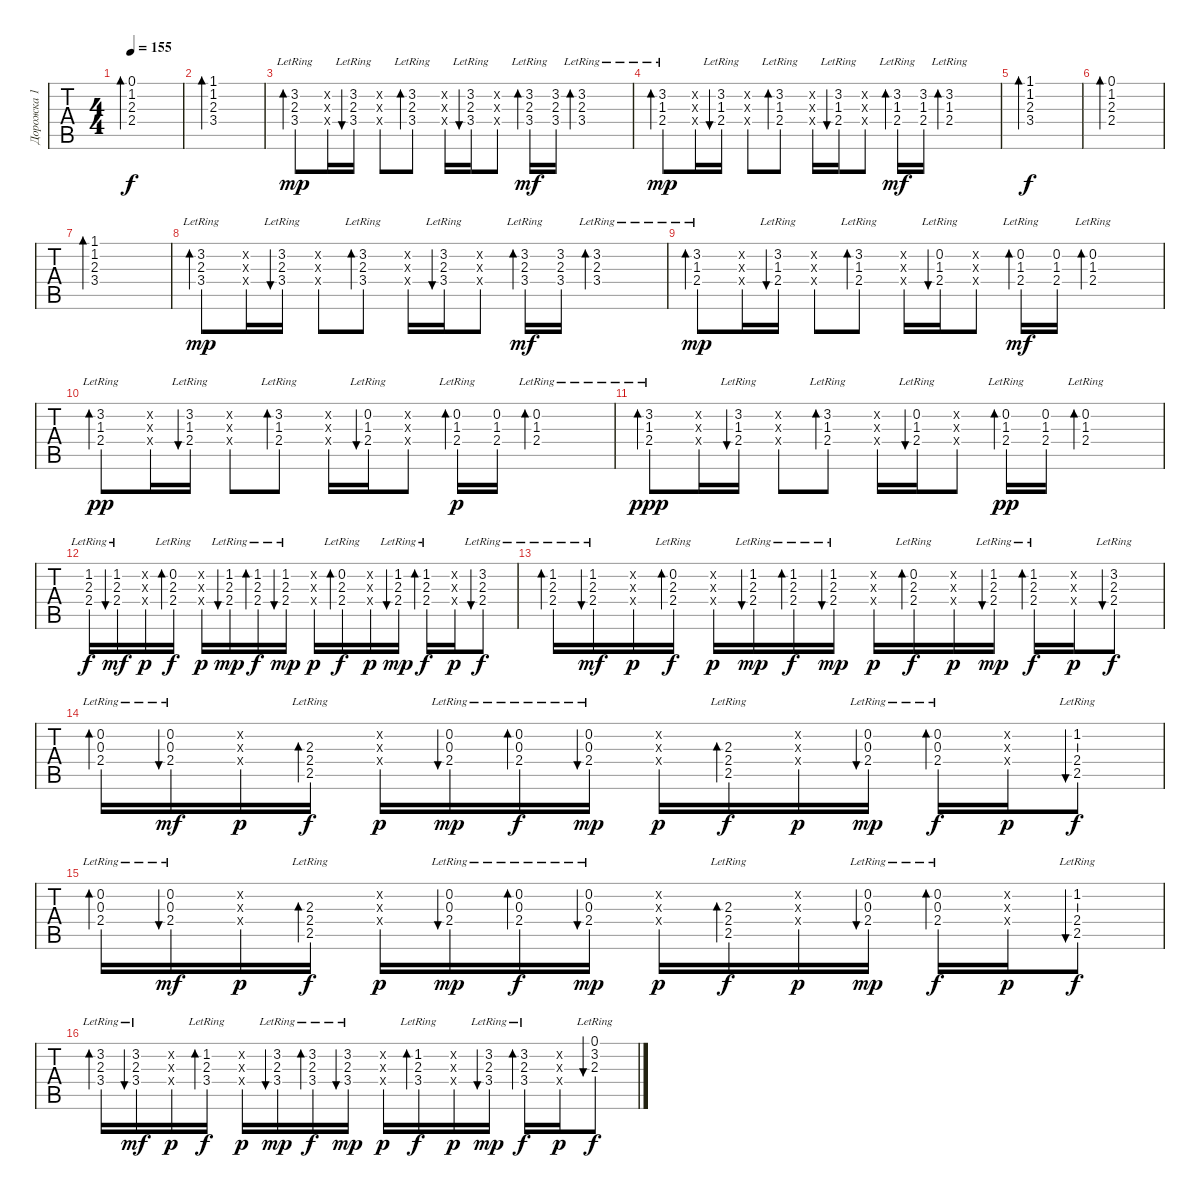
\track ("Дорожка 1" "Дорожка 1") {instrument acousticguitarsteel}
\staff {tabs}
\tuning (E4 B3 G3 D3 A2 E2) {hide}
\ts (4 4)
\tempo 155
\clef g2
\ks c
(0.1 1.2 2.3 2.4).1{bd 480 dy f} |
(1.1 1.2 2.3 3.4).1{bd 480} |
(3.2{lr} 2.3{lr} 3.4).8{bd 30 dy mp instrument acousticguitarsteel} (3.2{x} 2.3{x} 3.4{x}).16 (3.2 2.3{lr} 3.4).16{bu 30} (3.2{x} 2.3{x} 3.4{x}).8 (3.2{lr} 2.3{lr} 3.4).8{bd 30} (3.2{x} 2.3{x} 3.4{x}).16 (3.2 2.3{lr} 3.4).16{bu 30} (3.2{x} 2.3{x} 3.4{x}).8 (3.2{lr} 2.3{lr} 3.4).16{bd 30 dy mf} (3.2 2.3 3.4).16 (3.2{lr} 2.3 3.4).1{bd 30} |
(3.2{lr} 1.3{lr} 2.4).8{bd 30 dy mp instrument acousticguitarsteel} (3.2{x} 1.3{x} 2.4{x}).16 (3.2 1.3{lr} 2.4).16{bu 30} (3.2{x} 1.3{x} 2.4{x}).8 (3.2{lr} 1.3{lr} 2.4).8{bd 30} (3.2{x} 1.3{x} 2.4{x}).16 (3.2 1.3{lr} 2.4).16{bu 30} (3.2{x} 1.3{x} 2.4{x}).8 (3.2{lr} 1.3{lr} 2.4).16{bd 30 dy mf} (3.2 1.3 2.4).16 (3.2{lr} 1.3 2.4).1{bd 30} |
(1.1 1.2 2.3 3.4).1{bd 480 dy f} |
(0.1 1.2 2.3 2.4).1{bd 480} |
(1.1 1.2 2.3 3.4).1{bd 480} |
(3.2{lr} 2.3{lr} 3.4).8{bd 30 dy mp instrument acousticguitarsteel} (3.2{x} 2.3{x} 3.4{x}).16 (3.2 2.3{lr} 3.4).16{bu 30} (3.2{x} 2.3{x} 3.4{x}).8 (3.2{lr} 2.3{lr} 3.4).8{bd 30} (3.2{x} 2.3{x} 3.4{x}).16 (3.2 2.3{lr} 3.4).16{bu 30} (3.2{x} 2.3{x} 3.4{x}).8 (3.2{lr} 2.3{lr} 3.4).16{bd 30 dy mf} (3.2 2.3 3.4).16 (3.2{lr} 2.3 3.4).1{bd 30} |
(3.2{lr} 1.3{lr} 2.4).8{bd 30 dy mp instrument acousticguitarsteel} (3.2{x} 1.3{x} 2.4{x}).16 (3.2 1.3{lr} 2.4).16{bu 30} (3.2{x} 1.3{x} 2.4{x}).8 (3.2{lr} 1.3{lr} 2.4).8{bd 30} (3.2{x} 1.3{x} 2.4{x}).16 (0.2 1.3{lr} 2.4).16{bu 30} (3.2{x} 1.3{x} 2.4{x}).8 (0.2{lr} 1.3{lr} 2.4).16{bd 30 dy mf} (0.2 1.3 2.4).16 (0.2{lr} 1.3 2.4).1{bd 30} |
(3.2{lr} 1.3{lr} 2.4).8{bd 30 dy pp instrument acousticguitarsteel} (3.2{x} 1.3{x} 2.4{x}).16 (3.2 1.3{lr} 2.4).16{bu 30} (3.2{x} 1.3{x} 2.4{x}).8 (3.2{lr} 1.3{lr} 2.4).8{bd 30} (3.2{x} 1.3{x} 2.4{x}).16 (0.2 1.3{lr} 2.4).16{bu 30} (3.2{x} 1.3{x} 2.4{x}).8 (0.2{lr} 1.3{lr} 2.4).16{bd 30 dy p} (0.2 1.3 2.4).16 (0.2{lr} 1.3 2.4).1{bd 30} |
(3.2{lr} 1.3{lr} 2.4).8{bd 30 dy ppp instrument acousticguitarsteel} (3.2{x} 1.3{x} 2.4{x}).16 (3.2 1.3{lr} 2.4).16{bu 30} (3.2{x} 1.3{x} 2.4{x}).8 (3.2{lr} 1.3{lr} 2.4).8{bd 30} (3.2{x} 1.3{x} 2.4{x}).16 (0.2 1.3{lr} 2.4).16{bu 30} (3.2{x} 1.3{x} 2.4{x}).8 (0.2{lr} 1.3{lr} 2.4).16{bd 30 dy pp} (0.2 1.3 2.4).16 (0.2{lr} 1.3 2.4).1{bd 30} |
(1.2{lr} 2.3{lr} 2.4{lr}).16{dy f instrument acousticguitarsteel} (1.2{lr} 2.3{lr} 2.4{lr}).16{bu 60 dy mf} (1.2{x} 2.3{x} 2.4{x}).16{dy p} (0.2{lr} 2.3{lr} 2.4{lr}).16{bd 60 dy f} (1.2{x} 2.3{x} 2.4{x}).16{dy p} (1.2{lr} 2.3{lr} 2.4{lr}).16{bu 60 dy mp} (1.2{lr} 2.3{lr} 2.4{lr}).16{bd 60 dy f} (1.2{lr} 2.3{lr} 2.4{lr}).16{bu 60 dy mp} (1.2{x} 2.3{x} 2.4{x}).16{dy p} (0.2{lr} 2.3{lr} 2.4{lr}).16{bd 60 dy f} (1.2{x} 2.3{x} 2.4{x}).16{dy p} (1.2{lr} 2.3{lr} 2.4{lr}).16{bu 60 dy mp} (1.2{lr} 2.3{lr} 2.4{lr}).16{bd 60 dy f} (1.2{x} 2.3{x} 2.4{x}).16{dy p} (3.2{lr} 2.3{lr} 2.4{lr}).8{bu 60 dy f} |
(1.2{lr} 2.3{lr} 2.4{lr}).16{bd 60 instrument acousticguitarsteel} (1.2{lr} 2.3{lr} 2.4{lr}).16{bu 60 dy mf} (1.2{x} 2.3{x} 2.4{x}).16{dy p} (0.2{lr} 2.3{lr} 2.4{lr}).16{bd 60 dy f} (1.2{x} 2.3{x} 2.4{x}).16{dy p} (1.2{lr} 2.3{lr} 2.4{lr}).16{bu 60 dy mp} (1.2{lr} 2.3{lr} 2.4{lr}).16{bd 60 dy f} (1.2{lr} 2.3{lr} 2.4{lr}).16{bu 60 dy mp} (1.2{x} 2.3{x} 2.4{x}).16{dy p} (0.2{lr} 2.3{lr} 2.4{lr}).16{bd 60 dy f} (1.2{x} 2.3{x} 2.4{x}).16{dy p} (1.2{lr} 2.3{lr} 2.4{lr}).16{bu 60 dy mp} (1.2{lr} 2.3{lr} 2.4{lr}).16{bd 60 dy f} (1.2{x} 2.3{x} 2.4{x}).16{dy p} (3.2{lr} 2.3{lr} 2.4{lr}).8{bu 60 dy f} |
(0.2{lr} 0.3{lr} 2.4{lr}).16{bd 60 instrument acousticguitarsteel} (0.2{lr} 0.3{lr} 2.4{lr}).16{bu 60 dy mf} (0.2{x} 0.3{x} 2.4{x}).16{dy p} (2.3{lr} 2.4{lr} 2.5).16{bd 60 dy f} (0.2{x} 0.3{x} 2.4{x}).16{dy p} (0.2{lr} 0.3{lr} 2.4{lr}).16{bu 60 dy mp} (0.2{lr} 0.3{lr} 2.4{lr}).16{bd 60 dy f} (0.2{lr} 0.3{lr} 2.4{lr}).16{bu 60 dy mp} (0.2{x} 0.3{x} 2.4{x}).16{dy p} (2.3{lr} 2.4{lr} 2.5).16{bd 60 dy f} (0.2{x} 0.3{x} 2.4{x}).16{dy p} (0.2{lr} 0.3{lr} 2.4{lr}).16{bu 60 dy mp} (0.2{lr} 0.3{lr} 2.4{lr}).16{bd 60 dy f} (0.2{x} 0.3{x} 2.4{x}).16{dy p} (1.2{lr} 2.4{lr} 2.5).8{bu 60 dy f} |
(0.2{lr} 0.3{lr} 2.4{lr}).16{bd 60 instrument acousticguitarsteel} (0.2{lr} 0.3{lr} 2.4{lr}).16{bu 60 dy mf} (0.2{x} 0.3{x} 2.4{x}).16{dy p} (2.3{lr} 2.4{lr} 2.5).16{bd 60 dy f} (0.2{x} 0.3{x} 2.4{x}).16{dy p} (0.2{lr} 0.3{lr} 2.4{lr}).16{bu 60 dy mp} (0.2{lr} 0.3{lr} 2.4{lr}).16{bd 60 dy f} (0.2{lr} 0.3{lr} 2.4{lr}).16{bu 60 dy mp} (0.2{x} 0.3{x} 2.4{x}).16{dy p} (2.3{lr} 2.4{lr} 2.5).16{bd 60 dy f} (0.2{x} 0.3{x} 2.4{x}).16{dy p} (0.2{lr} 0.3{lr} 2.4{lr}).16{bu 60 dy mp} (0.2{lr} 0.3{lr} 2.4{lr}).16{bd 60 dy f} (0.2{x} 0.3{x} 2.4{x}).16{dy p} (1.2{lr} 2.4{lr} 2.5).8{bu 60 dy f} |
(3.2{lr} 2.3{lr} 3.4{lr}).16{bd 60 instrument acousticguitarsteel} (3.2{lr} 2.3 3.4).16{bu 60 dy mf} (3.2{x} 2.3{x} 3.4{x}).16{dy p} (1.2 2.3{lr} 3.4{lr}).16{bd 60 dy f} (3.2{x} 2.3{x} 3.4{x}).16{dy p} (3.2{lr} 2.3{lr} 3.4{lr}).16{bu 60 dy mp} (3.2{lr} 2.3{lr} 3.4{lr}).16{bd 60 dy f} (3.2{lr} 2.3{lr} 3.4{lr}).16{bu 60 dy mp} (3.2{x} 2.3{x} 3.4{x}).16{dy p} (1.2 2.3{lr} 3.4{lr}).16{bd 60 dy f} (3.2{x} 2.3{x} 3.4{x}).16{dy p} (3.2{lr} 2.3{lr} 3.4{lr}).16{bu 60 dy mp} (3.2{lr} 2.3{lr} 3.4{lr}).16{bd 60 dy f} (3.2{x} 2.3{x} 3.4{x}).16{dy p} (0.1 3.2{lr} 2.3).8{bu 60 dy f}
